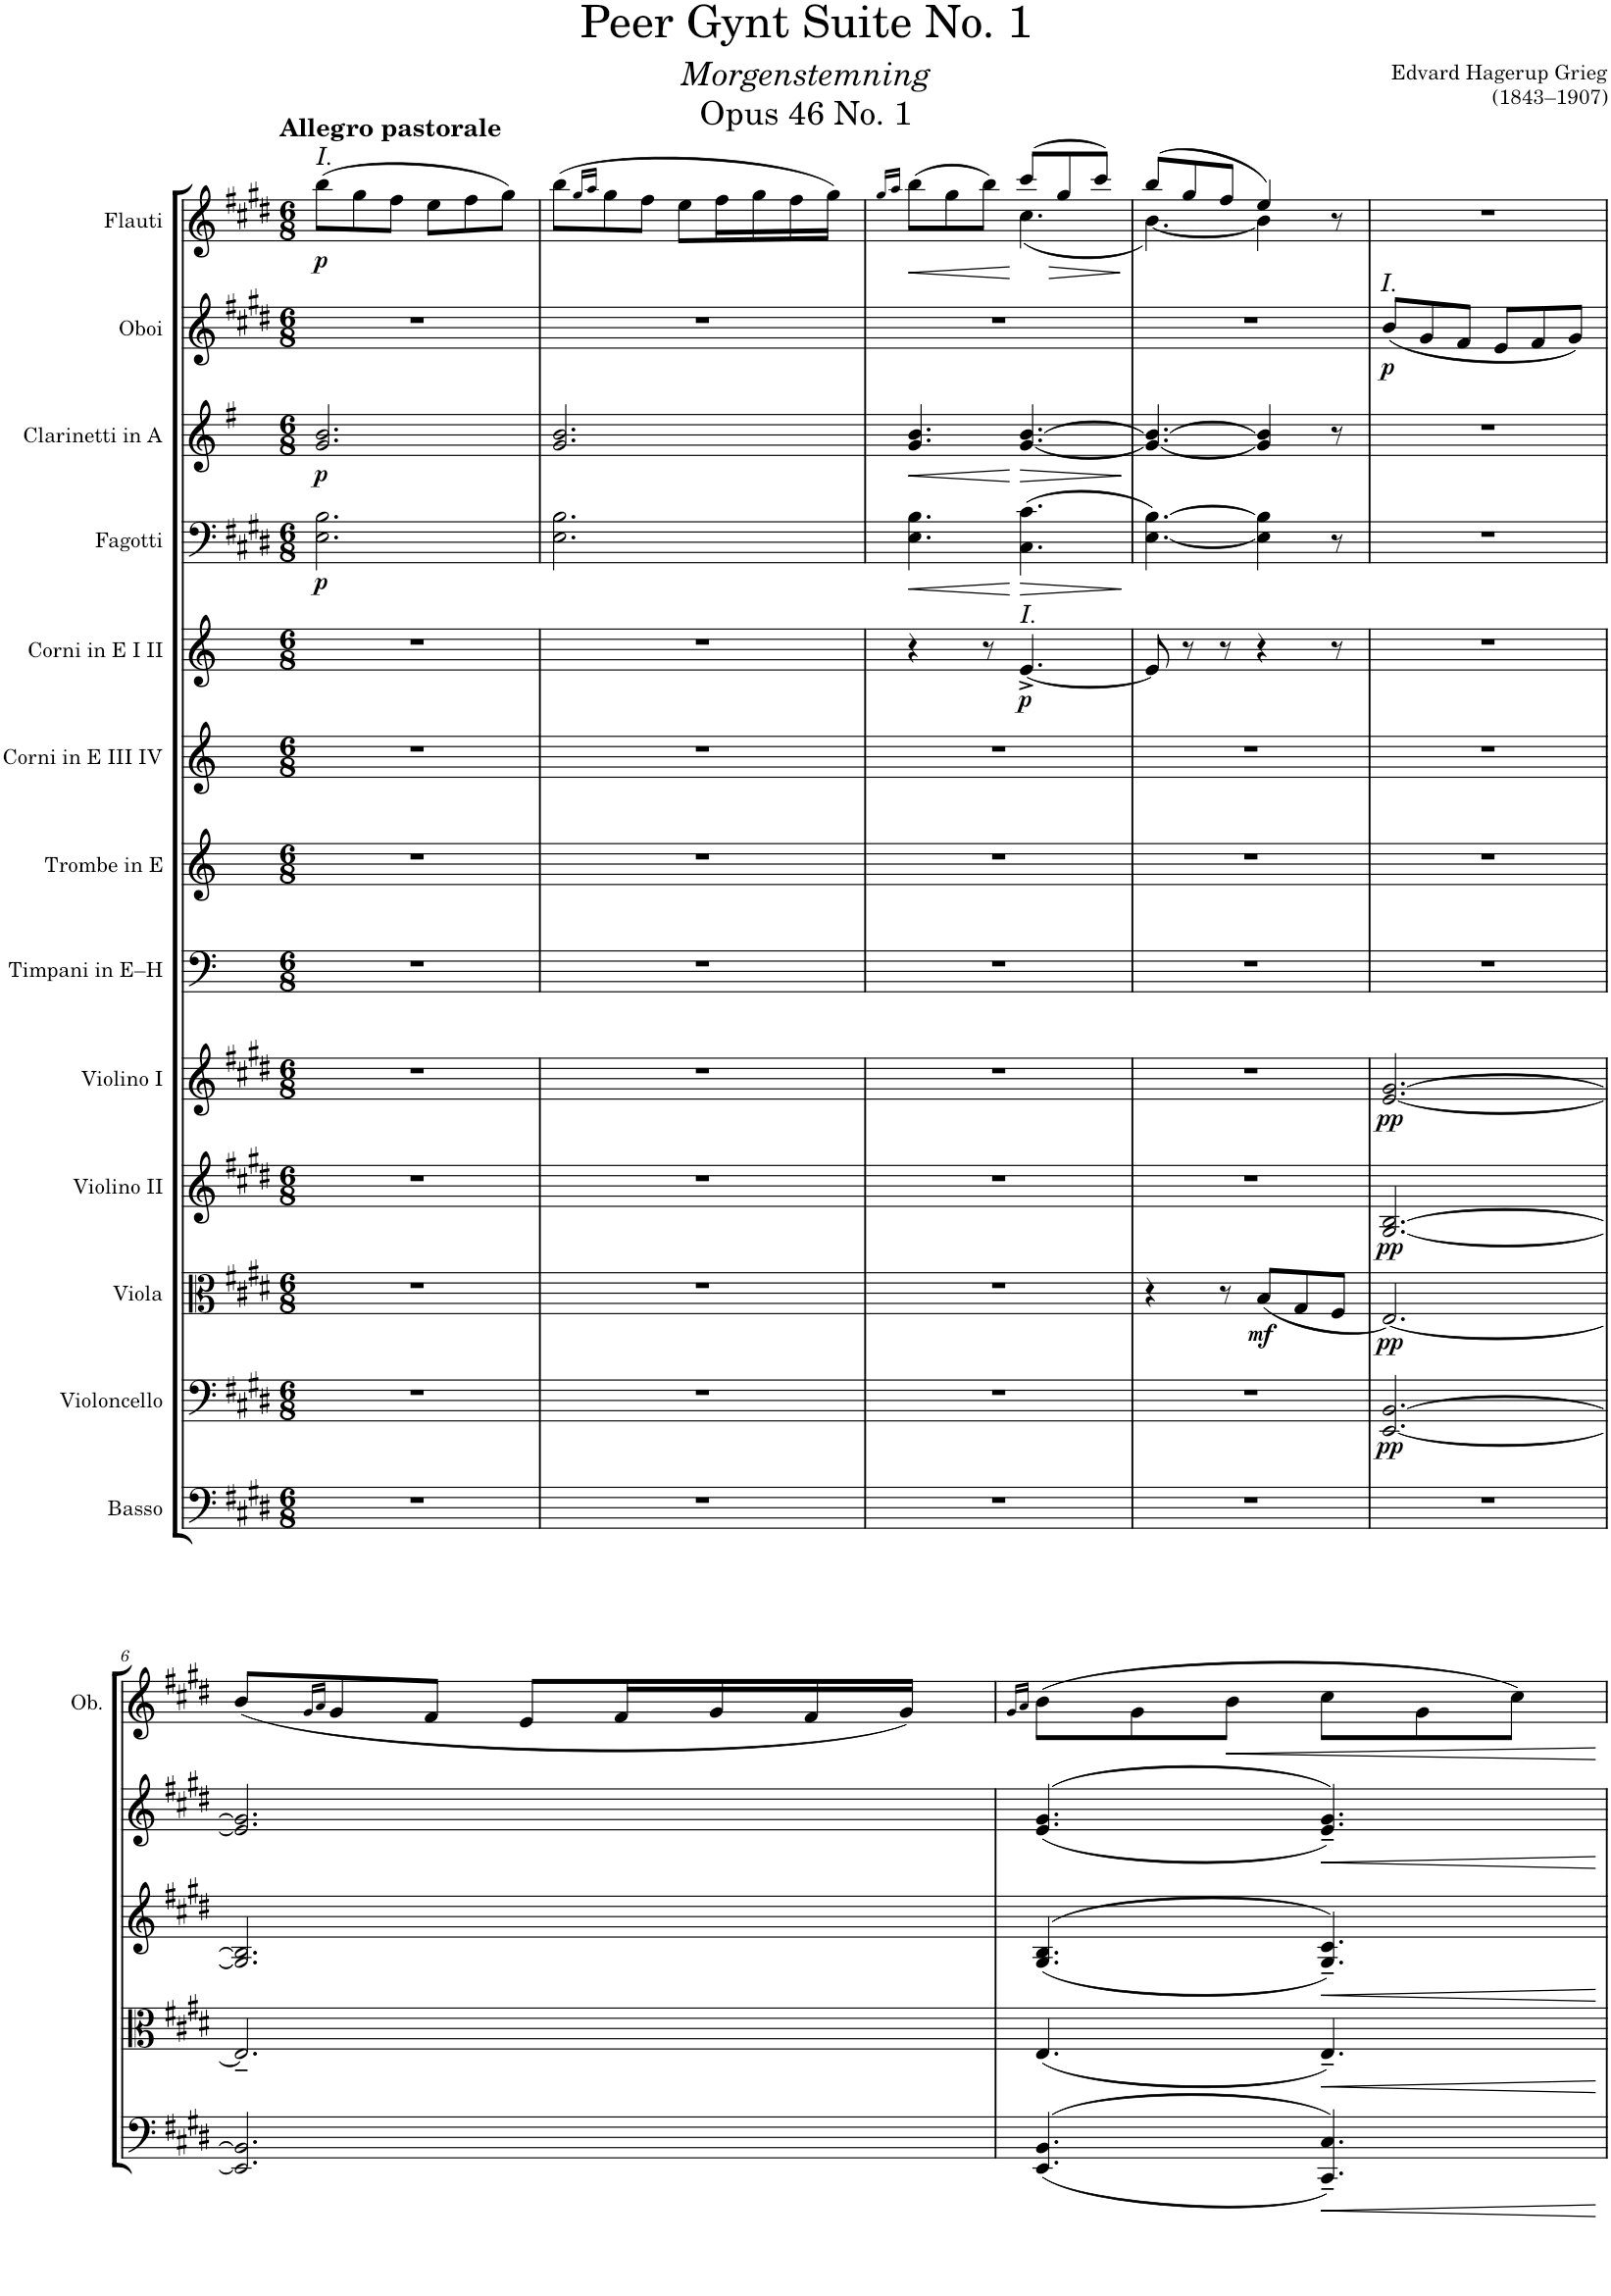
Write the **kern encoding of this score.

**kern	**kern	**dynam	**kern	**dynam	**kern	**dynam	**kern	**dynam	**kern	**kern	**kern	**kern	**dynam	**kern	**dynam	**kern	**dynam	**kern	**dynam	**kern	**dynam
*part13	*part12	*part12	*part11	*part11	*part10	*part10	*part9	*part9	*part8	*part7	*part6	*part5	*part5	*part4	*part4	*part3	*part3	*part2	*part2	*part1	*part1
*staff13	*staff12	*staff12	*staff11	*staff11	*staff10	*staff10	*staff9	*staff9	*staff8	*staff7	*staff6	*staff5	*staff5	*staff4	*staff4	*staff3	*staff3	*staff2	*staff2	*staff1	*staff1
*I"Basso	*I"Violoncello	*	*I"Viola	*	*I"Violino II	*	*I"Violino I	*	*I"Timpani in E–H	*I"Trombe in E	*I"Corni in E III IV	*I"Corni in E I II	*	*I"Fagotti	*	*I"Clarinetti in A	*	*I"Oboi	*	*I"Flauti	*
*	*	*	*	*	*	*	*	*	*I'Timp.	*I'Tr.	*I'Cor. III IV	*I'Cor. I II	*	*I'Fag.	*	*I'Cl.	*	*I'Ob.	*	*I'Fl.	*
*clefF4	*clefF4	*	*clefC3	*	*clefG2	*	*clefG2	*	*clefF4	*clefG2	*clefG2	*clefG2	*	*clefF4	*	*clefG2	*	*clefG2	*	*clefG2	*
*Trd7c12	*	*	*	*	*	*	*	*	*	*Trd-2c-4	*Trd5c8	*Trd5c8	*	*	*	*Trd2c3	*	*	*	*	*
*k[f#c#g#d#]	*k[f#c#g#d#]	*	*k[f#c#g#d#]	*	*k[f#c#g#d#]	*	*k[f#c#g#d#]	*	*k[]	*k[]	*k[]	*k[]	*	*k[f#c#g#d#]	*	*k[f#]	*	*k[f#c#g#d#]	*	*k[f#c#g#d#]	*
*M6/8	*M6/8	*	*M6/8	*	*M6/8	*	*M6/8	*	*M6/8	*M6/8	*M6/8	*M6/8	*	*M6/8	*	*M6/8	*	*M6/8	*	*M6/8	*
=1	=1	=1	=1	=1	=1	=1	=1	=1	=1	=1	=1	=1	=1	=1	=1	=1	=1	=1	=1	=1	=1
!	!	!	!	!	!	!	!	!	!	!	!	!	!	!	!	!	!	!	!	!LO:TX:a:B:t=Allegro pastorale	!
!	!	!	!	!	!	!	!	!	!	!	!	!	!	!	!	!	!	!	!	!LO:TX:a:i:t=I.	!
!	!	!	!	!	!	!	!	!	!	!	!	!	!	!	!LO:DY:b	!	!LO:DY:b	!	!	!	!LO:DY:b
2.r	2.r	.	2.r	.	2.r	.	2.r	.	2.r	2.r	2.r	2.r	.	2.E\ 2.B\	p	2.g/ 2.b/	p	2.r	.	(8bb\L	p
.	.	.	.	.	.	.	.	.	.	.	.	.	.	.	.	.	.	.	.	8gg#\	.
.	.	.	.	.	.	.	.	.	.	.	.	.	.	.	.	.	.	.	.	8ff#\J	.
.	.	.	.	.	.	.	.	.	.	.	.	.	.	.	.	.	.	.	.	8ee\L	.
.	.	.	.	.	.	.	.	.	.	.	.	.	.	.	.	.	.	.	.	8ff#\	.
.	.	.	.	.	.	.	.	.	.	.	.	.	.	.	.	.	.	.	.	8gg#\J)	.
=2	=2	=2	=2	=2	=2	=2	=2	=2	=2	=2	=2	=2	=2	=2	=2	=2	=2	=2	=2	=2	=2
2.r	2.r	.	2.r	.	2.r	.	2.r	.	2.r	2.r	2.r	2.r	.	2.E\ 2.B\	.	2.g/ 2.b/	.	2.r	.	(8bb\L	.
.	.	.	.	.	.	.	.	.	.	.	.	.	.	.	.	.	.	.	.	16qgg#/LL	.
.	.	.	.	.	.	.	.	.	.	.	.	.	.	.	.	.	.	.	.	16qaa/JJ	.
.	.	.	.	.	.	.	.	.	.	.	.	.	.	.	.	.	.	.	.	8gg#\	.
.	.	.	.	.	.	.	.	.	.	.	.	.	.	.	.	.	.	.	.	8ff#\J	.
.	.	.	.	.	.	.	.	.	.	.	.	.	.	.	.	.	.	.	.	8ee\L	.
.	.	.	.	.	.	.	.	.	.	.	.	.	.	.	.	.	.	.	.	16ff#\L	.
.	.	.	.	.	.	.	.	.	.	.	.	.	.	.	.	.	.	.	.	16gg#\	.
.	.	.	.	.	.	.	.	.	.	.	.	.	.	.	.	.	.	.	.	16ff#\	.
.	.	.	.	.	.	.	.	.	.	.	.	.	.	.	.	.	.	.	.	16gg#\JJ)	.
=3	=3	=3	=3	=3	=3	=3	=3	=3	=3	=3	=3	=3	=3	=3	=3	=3	=3	=3	=3	=3	=3
.	.	.	.	.	.	.	.	.	.	.	.	.	.	.	.	.	.	.	.	16qgg#/LL	.
.	.	.	.	.	.	.	.	.	.	.	.	.	.	.	.	.	.	.	.	16qaa/JJ	.
!	!	!	!	!	!	!	!	!	!	!	!	!	!	!	!LO:HP:b	!	!LO:HP:b	!	!	!	!
*	*	*	*	*	*	*	*	*	*	*	*	*	*	*	*	*	*	*	*	*^	*
2.r	2.r	.	2.r	.	2.r	.	2.r	.	2.r	2.r	2.r	4r	.	4.E\ 4.B\	<	4.g/ 4.b/	<	2.r	.	(>8bb\L	4.ryy	.
.	.	.	.	.	.	.	.	.	.	.	.	.	.	.	.	.	.	.	.	8gg#\	.	.
.	.	.	.	.	.	.	.	.	.	.	.	8r	.	.	.	.	.	.	.	8bb\J)	.	.
!	!	!	!	!	!	!	!	!	!	!	!	!LO:TX:a:i:t=I.	!	!	!	!	!	!	!	!	!	!
!	!	!	!	!	!	!	!	!	!	!	!	!	!LO:DY:b	!	!LO:HP:n=1:b	!	!LO:HP:n=1:b	!	!	!	!	!LO:HP:b
.	.	.	.	.	.	.	.	.	.	.	.	[4.e^/	p	(4.C#\ 4.c#\	[ >	[4.g/ [4.b/	[ >	.	.	(8ccc#/L	(4.cc#\	>
.	.	.	.	.	.	.	.	.	.	.	.	.	.	.	.	.	.	.	.	8gg#/	.	.
.	.	.	.	.	.	.	.	.	.	.	.	.	.	.	.	.	.	.	.	8ccc#/J)	.	.
*	*	*	*	*	*	*	*	*	*	*	*	*	*	*	*	*	*	*	*	*v	*v	*
.	.	.	.	.	.	.	.	.	.	.	.	.	.	.	]	.	]	.	.	.	]
=4	=4	=4	=4	=4	=4	=4	=4	=4	=4	=4	=4	=4	=4	=4	=4	=4	=4	=4	=4	=4	=4
*	*	*	*	*	*	*	*	*	*	*	*	*	*	*	*	*	*	*	*	*^	*
2.r	2.r	.	4r	.	2.r	.	2.r	.	2.r	2.r	2.r	8e/]	.	[4.E\ [4.B\)	.	4.g/_ 4.b/_	.	2.r	.	(8bb/L	[4.b\)	.
.	.	.	.	.	.	.	.	.	.	.	.	8r	.	.	.	.	.	.	.	8gg#/	.	.
.	.	.	8r	.	.	.	.	.	.	.	.	8r	.	.	.	.	.	.	.	8ff#/J	.	.
!	!	!	!	!LO:DY:b	!	!	!	!	!	!	!	!	!	!	!	!	!	!	!	!	!	!
.	.	.	(8B/L	mf	.	.	.	.	.	.	.	4r	.	4E\] 4B\]	.	4g/] 4b/]	.	.	.	4ee/)	4b\]	.
.	.	.	8G#/	.	.	.	.	.	.	.	.	.	.	.	.	.	.	.	.	.	.	.
.	.	.	8F#/J	.	.	.	.	.	.	.	.	8r	.	8r	.	8r	.	.	.	8r	8ryy	.
=5	=5	=5	=5	=5	=5	=5	=5	=5	=5	=5	=5	=5	=5	=5	=5	=5	=5	=5	=5	=5	=5	=5
!	!	!	!	!	!	!	!	!	!	!	!	!	!	!	!	!	!	!LO:TX:a:i:t=I.	!	!	!	!
!	!	!LO:DY:b	!	!LO:DY:b	!	!LO:DY:b	!	!LO:DY:b	!	!	!	!	!	!	!	!	!	!	!LO:DY:b	!	!	!
*	*	*	*	*	*	*	*	*	*	*	*	*	*	*	*	*	*	*	*	*v	*v	*
2.r	[2.EE/ [2.BB/	pp	[2.E/)	pp	[2.G#/ [2.B/	pp	[2.e/ [2.g#/	pp	2.r	2.r	2.r	2.r	.	2.r	.	2.r	.	(8b/L	p	2.r	.
.	.	.	.	.	.	.	.	.	.	.	.	.	.	.	.	.	.	8g#/	.	.	.
.	.	.	.	.	.	.	.	.	.	.	.	.	.	.	.	.	.	8f#/J	.	.	.
.	.	.	.	.	.	.	.	.	.	.	.	.	.	.	.	.	.	8e/L	.	.	.
.	.	.	.	.	.	.	.	.	.	.	.	.	.	.	.	.	.	8f#/	.	.	.
.	.	.	.	.	.	.	.	.	.	.	.	.	.	.	.	.	.	8g#/J)	.	.	.
!!LO:LB:g=z
=6	=6	=6	=6	=6	=6	=6	=6	=6	=6	=6	=6	=6	=6	=6	=6	=6	=6	=6	=6	=6	=6
2.r	2.EE/] 2.BB/]	.	2.E~/]	.	2.G#/] 2.B/]	.	2.e/] 2.g#/]	.	2.r	2.r	2.r	2.r	.	2.r	.	2.r	.	(8b/L	.	2.r	.
.	.	.	.	.	.	.	.	.	.	.	.	.	.	.	.	.	.	16qg#/LL	.	.	.
.	.	.	.	.	.	.	.	.	.	.	.	.	.	.	.	.	.	16qa/JJ	.	.	.
.	.	.	.	.	.	.	.	.	.	.	.	.	.	.	.	.	.	8g#/	.	.	.
.	.	.	.	.	.	.	.	.	.	.	.	.	.	.	.	.	.	8f#/J	.	.	.
.	.	.	.	.	.	.	.	.	.	.	.	.	.	.	.	.	.	8e/L	.	.	.
.	.	.	.	.	.	.	.	.	.	.	.	.	.	.	.	.	.	16f#/L	.	.	.
.	.	.	.	.	.	.	.	.	.	.	.	.	.	.	.	.	.	16g#/	.	.	.
.	.	.	.	.	.	.	.	.	.	.	.	.	.	.	.	.	.	16f#/	.	.	.
.	.	.	.	.	.	.	.	.	.	.	.	.	.	.	.	.	.	16g#/JJ)	.	.	.
=7	=7	=7	=7	=7	=7	=7	=7	=7	=7	=7	=7	=7	=7	=7	=7	=7	=7	=7	=7	=7	=7
.	.	.	.	.	.	.	.	.	.	.	.	.	.	.	.	.	.	16qg#/LL	.	.	.
.	.	.	.	.	.	.	.	.	.	.	.	.	.	.	.	.	.	16qa/JJ	.	.	.
2.r	(>(4.EE/ 4.BB/	.	(4.E/	.	(>(4.G#/ 4.B/	.	(>(4.e/ 4.g#/	.	2.r	2.r	2.r	2.r	.	2.r	.	2.r	.	(8b\L	.	2.r	.
.	.	.	.	.	.	.	.	.	.	.	.	.	.	.	.	.	.	8g#\	.	.	.
!	!	!	!	!	!	!	!	!	!	!	!	!	!	!	!	!	!	!	!LO:HP:b	!	!
.	.	.	.	.	.	.	.	.	.	.	.	.	.	.	.	.	.	8b\J	<	.	.
.	4.CC#/~ 4.C#/~))	.	4.E~/)	.	4.G#/~ 4.c#/~))	.	4.e/~ 4.g#/~))	.	.	.	.	.	.	.	.	.	.	8cc#\L	.	.	.
.	.	.	.	.	.	.	.	.	.	.	.	.	.	.	.	.	.	8g#\	.	.	.
.	.	.	.	.	.	.	.	.	.	.	.	.	.	.	.	.	.	8cc#\J)	.	.	.
.	.	.	.	.	.	.	.	.	.	.	.	.	.	.	.	.	.	.	[	.	.
=	=	=	=	=	=	=	=	=	=	=	=	=	=	=	=	=	=	=	=	=	=
*-	*-	*-	*-	*-	*-	*-	*-	*-	*-	*-	*-	*-	*-	*-	*-	*-	*-	*-	*-	*-	*-
